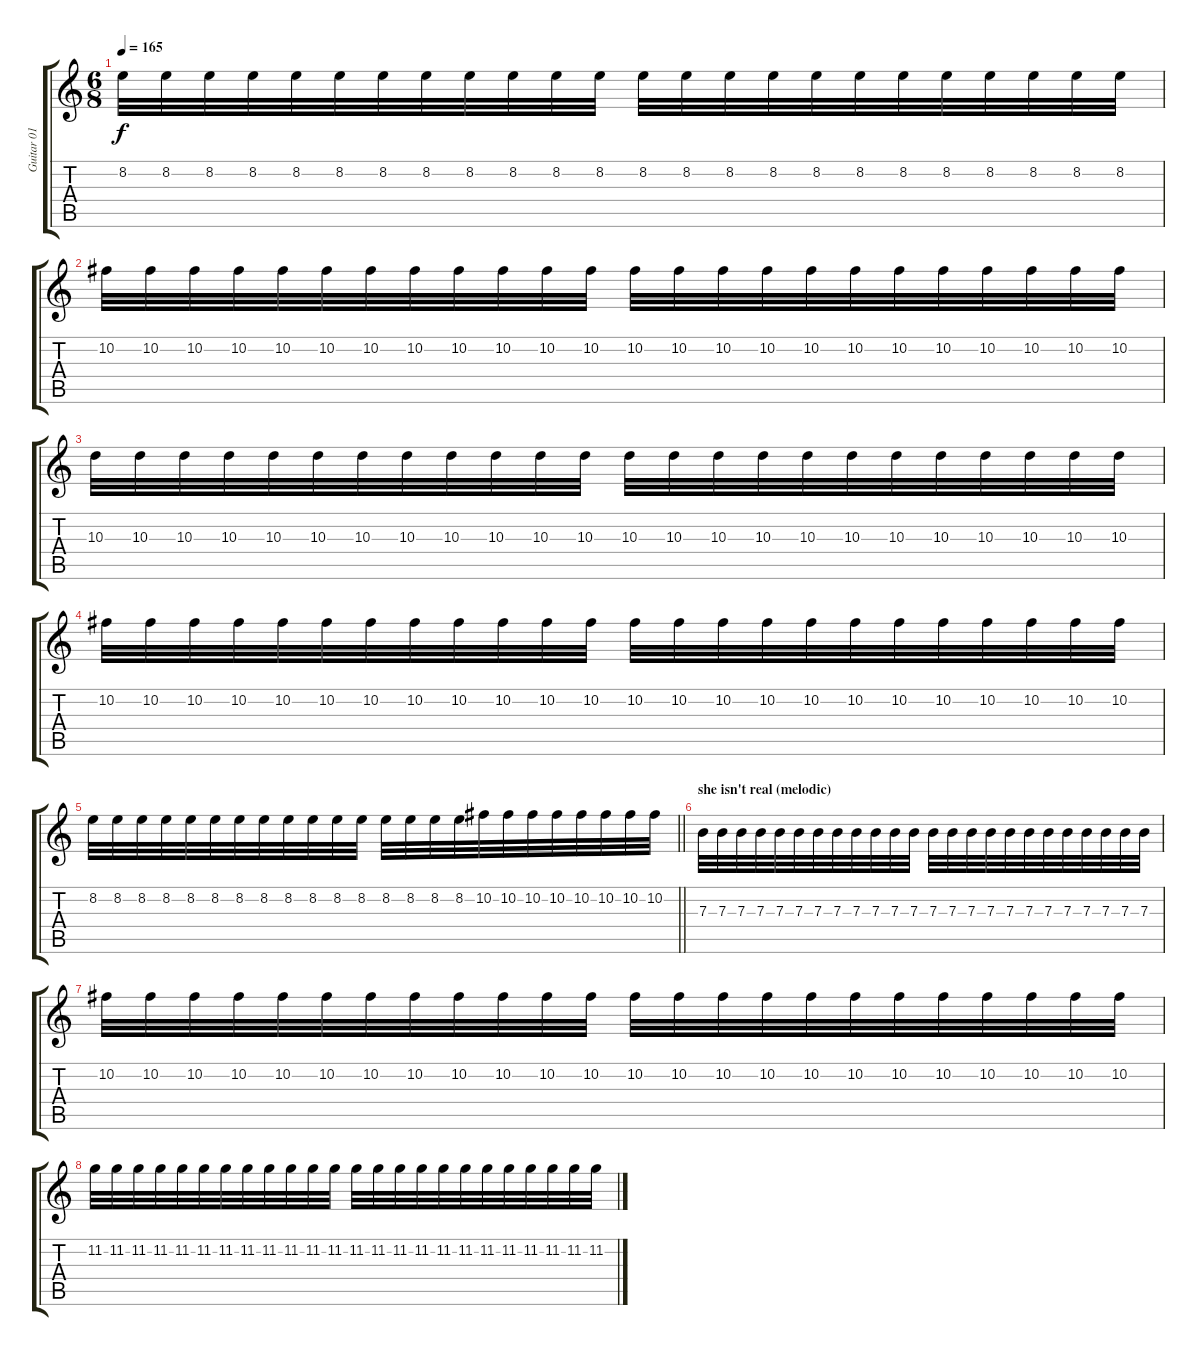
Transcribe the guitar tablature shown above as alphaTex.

\track ("Guitar 01" "Guitar 01") {instrument overdrivenguitar}
\staff {score tabs}
\tuning (Db4 Ab3 E3 B2 Gb2 B1) {hide}
\ts (6 8)
\tempo 165
\clef g2
\ks c
8.2.32{dy f} 8.2.32 8.2.32 8.2.32 8.2.32 8.2.32 8.2.32 8.2.32 8.2.32 8.2.32 8.2.32 8.2.32 8.2.32 8.2.32 8.2.32 8.2.32 8.2.32 8.2.32 8.2.32 8.2.32 8.2.32 8.2.32 8.2.32 8.2.32 |
10.2.32 10.2.32 10.2.32 10.2.32 10.2.32 10.2.32 10.2.32 10.2.32 10.2.32 10.2.32 10.2.32 10.2.32 10.2.32 10.2.32 10.2.32 10.2.32 10.2.32 10.2.32 10.2.32 10.2.32 10.2.32 10.2.32 10.2.32 10.2.32 |
10.3.32 10.3.32 10.3.32 10.3.32 10.3.32 10.3.32 10.3.32 10.3.32 10.3.32 10.3.32 10.3.32 10.3.32 10.3.32 10.3.32 10.3.32 10.3.32 10.3.32 10.3.32 10.3.32 10.3.32 10.3.32 10.3.32 10.3.32 10.3.32 |
10.2.32 10.2.32 10.2.32 10.2.32 10.2.32 10.2.32 10.2.32 10.2.32 10.2.32 10.2.32 10.2.32 10.2.32 10.2.32 10.2.32 10.2.32 10.2.32 10.2.32 10.2.32 10.2.32 10.2.32 10.2.32 10.2.32 10.2.32 10.2.32 |
\barLineRight lightlight
8.2.32 8.2.32 8.2.32 8.2.32 8.2.32 8.2.32 8.2.32 8.2.32 8.2.32 8.2.32 8.2.32 8.2.32 8.2.32 8.2.32 8.2.32 8.2.32 10.2.32 10.2.32 10.2.32 10.2.32 10.2.32 10.2.32 10.2.32 10.2.32 |
\section ("" "she isn't real (melodic)")
7.3.32 7.3.32 7.3.32 7.3.32 7.3.32 7.3.32 7.3.32 7.3.32 7.3.32 7.3.32 7.3.32 7.3.32 7.3.32 7.3.32 7.3.32 7.3.32 7.3.32 7.3.32 7.3.32 7.3.32 7.3.32 7.3.32 7.3.32 7.3.32 |
10.2.32 10.2.32 10.2.32 10.2.32 10.2.32 10.2.32 10.2.32 10.2.32 10.2.32 10.2.32 10.2.32 10.2.32 10.2.32 10.2.32 10.2.32 10.2.32 10.2.32 10.2.32 10.2.32 10.2.32 10.2.32 10.2.32 10.2.32 10.2.32 |
11.2.32 11.2.32 11.2.32 11.2.32 11.2.32 11.2.32 11.2.32 11.2.32 11.2.32 11.2.32 11.2.32 11.2.32 11.2.32 11.2.32 11.2.32 11.2.32 11.2.32 11.2.32 11.2.32 11.2.32 11.2.32 11.2.32 11.2.32 11.2.32
